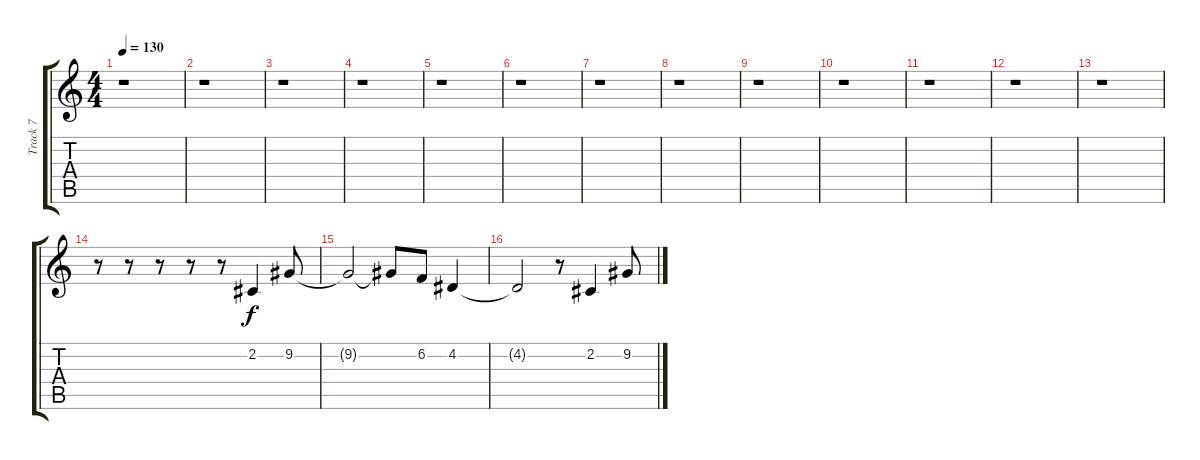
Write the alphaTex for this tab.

\track ("Track 7" "Track 7") {instrument accordion}
\staff {score tabs}
\tuning (E4 B3 G3 D3 A2 E2) {hide}
\ts (4 4)
\tempo 130
\clef g2
\ks c
r.1{dy f} |
r.1 |
r.1 |
r.1 |
r.1 |
r.1 |
r.1 |
r.1 |
r.1 |
r.1 |
r.1 |
r.1 |
r.1 |
r.8 r.8 r.8 r.8 r.8 2.2.4 9.2.8 |
9.2{t}.2 9.2{t}.8 6.2.8 4.2.4 |
4.2{t}.2 r.8 2.2.4 9.2.8
